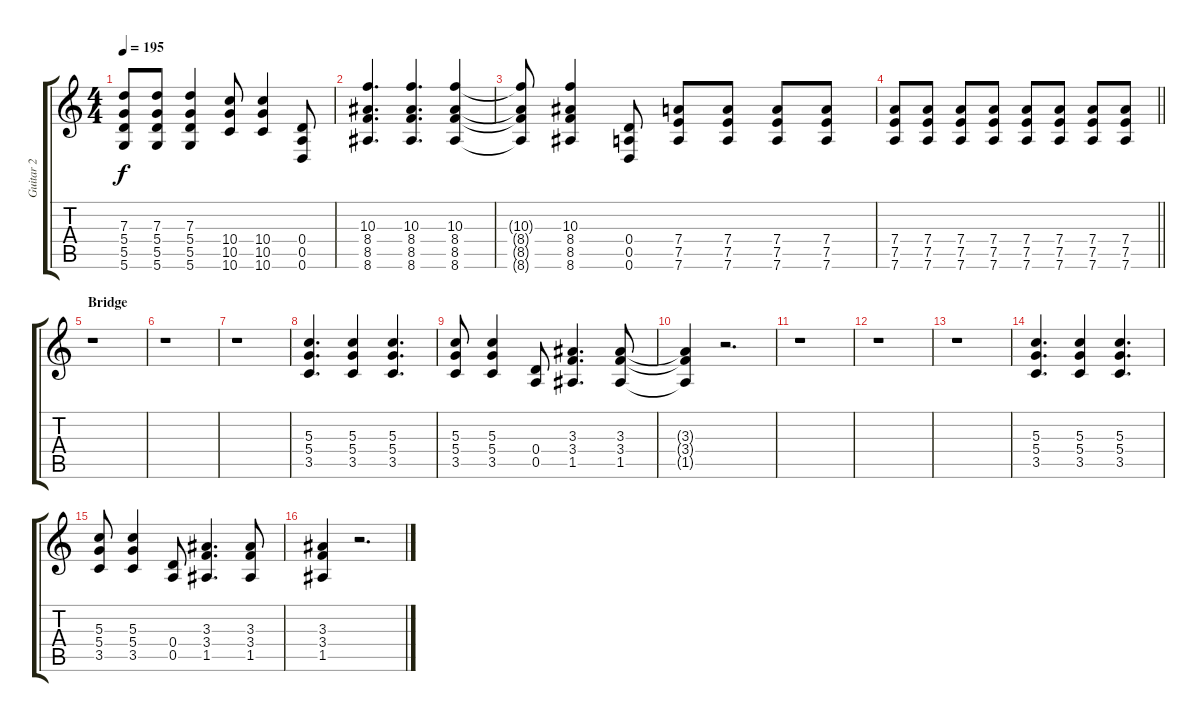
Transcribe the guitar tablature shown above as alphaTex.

\track ("Guitar 2" "Guitar 2") {instrument overdrivenguitar}
\staff {score tabs}
\tuning (E4 B3 G3 D3 A2 D2) {hide}
\ts (4 4)
\tempo 195
\clef g2
\ks c
(7.3{t} 5.4{t} 5.5{t} 5.6{t}).8{dy f} (7.3 5.4 5.5 5.6).8 (7.3 5.4 5.5 5.6).4 (10.4 10.5 10.6).8 (10.4 10.5 10.6).4 (0.4 0.5 0.6).8 |
(10.3 8.4 8.5 8.6).4{d} (10.3 8.4 8.5 8.6).4{d} (10.3 8.4 8.5 8.6).4 |
(10.3{t} 8.4{t} 8.5{t} 8.6{t}).8 (10.3 8.4 8.5 8.6).4 (0.4 0.5 0.6).8 (7.4 7.5 7.6).8 (7.4 7.5 7.6).8 (7.4 7.5 7.6).8 (7.4 7.5 7.6).8 |
\barLineRight lightlight
(7.4 7.5 7.6).8 (7.4 7.5 7.6).8 (7.4 7.5 7.6).8 (7.4 7.5 7.6).8 (7.4 7.5 7.6).8 (7.4 7.5 7.6).8 (7.4 7.5 7.6).8 (7.4 7.5 7.6).8 |
\section ("" "Bridge")
r.1 |
r.1 |
r.1 |
(5.3 5.4 3.5).4{d} (5.3 5.4 3.5).4 (5.3 5.4 3.5).4{d} |
(5.3 5.4 3.5).8 (5.3 5.4 3.5).4 (0.4 0.5).8 (3.3 3.4 1.5).4{d} (3.3 3.4 1.5).8 |
(3.3{t} 3.4{t} 1.5{t}).4 r.2{d} |
r.1 |
r.1 |
r.1 |
(5.3 5.4 3.5).4{d} (5.3 5.4 3.5).4 (5.3 5.4 3.5).4{d} |
(5.3 5.4 3.5).8 (5.3 5.4 3.5).4 (0.4 0.5).8 (3.3 3.4 1.5).4{d} (3.3 3.4 1.5).8 |
(3.3 3.4 1.5).4 r.2{d}
